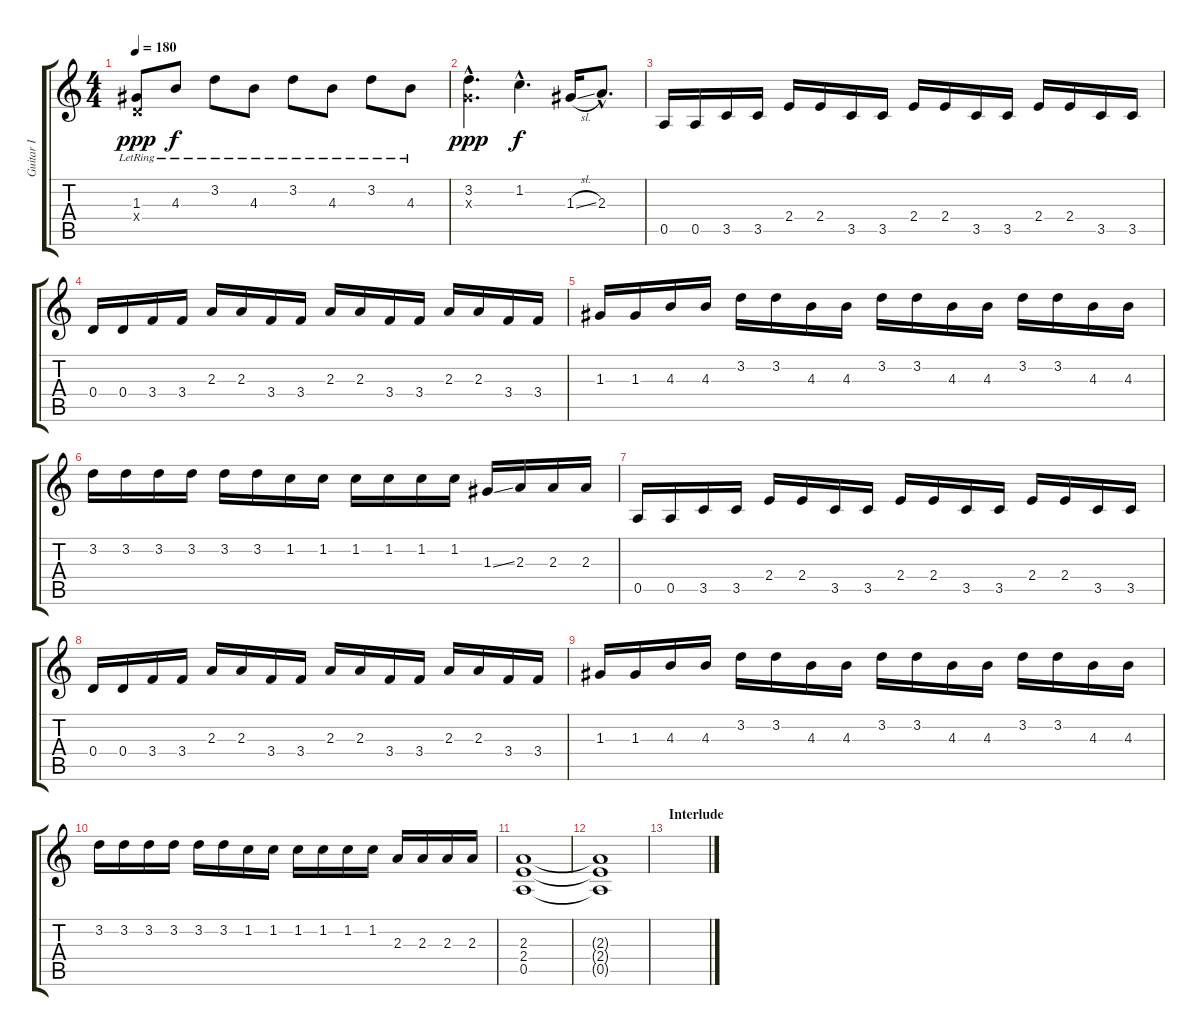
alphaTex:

\track ("Guitar I" "Guitar I") {instrument distortionguitar}
\staff {score tabs}
\tuning (E4 B3 G3 D3 A2 E2) {hide}
\ts (4 4)
\tempo 180
\clef g2
\ks c
(1.3{lr} 0.4{x}).8{dy ppp} 4.3{lr}.8{dy f} 3.2{lr}.8 4.3{lr}.8 3.2{lr}.8 4.3{lr}.8 3.2{lr}.8 4.3{lr}.8 |
(3.2{hac} 0.3{hac x}).4{d dy ppp} 1.2{hac}.4{d dy f} 1.3{sl}.16 2.3{hac}.8{d} |
0.5.16 0.5.16 3.5.16 3.5.16 2.4.16 2.4.16 3.5.16 3.5.16 2.4.16 2.4.16 3.5.16 3.5.16 2.4.16 2.4.16 3.5.16 3.5.16 |
0.4.16 0.4.16 3.4.16 3.4.16 2.3.16 2.3.16 3.4.16 3.4.16 2.3.16 2.3.16 3.4.16 3.4.16 2.3.16 2.3.16 3.4.16 3.4.16 |
1.3.16 1.3.16 4.3.16 4.3.16 3.2.16 3.2.16 4.3.16 4.3.16 3.2.16 3.2.16 4.3.16 4.3.16 3.2.16 3.2.16 4.3.16 4.3.16 |
3.2.16 3.2.16 3.2.16 3.2.16 3.2.16 3.2.16 1.2.16 1.2.16 1.2.16 1.2.16 1.2.16 1.2.16 1.3{ss}.16 2.3.16 2.3.16 2.3.16 |
0.5.16 0.5.16 3.5.16 3.5.16 2.4.16 2.4.16 3.5.16 3.5.16 2.4.16 2.4.16 3.5.16 3.5.16 2.4.16 2.4.16 3.5.16 3.5.16 |
0.4.16 0.4.16 3.4.16 3.4.16 2.3.16 2.3.16 3.4.16 3.4.16 2.3.16 2.3.16 3.4.16 3.4.16 2.3.16 2.3.16 3.4.16 3.4.16 |
1.3.16 1.3.16 4.3.16 4.3.16 3.2.16 3.2.16 4.3.16 4.3.16 3.2.16 3.2.16 4.3.16 4.3.16 3.2.16 3.2.16 4.3.16 4.3.16 |
3.2.16 3.2.16 3.2.16 3.2.16 3.2.16 3.2.16 1.2.16 1.2.16 1.2.16 1.2.16 1.2.16 1.2.16 2.3.16 2.3.16 2.3.16 2.3.16 |
(2.3 2.4 0.5).1{volume 0} |
(2.3{t} 2.4{t} 0.5{t}).1 |
\section ("" "Interlude")
